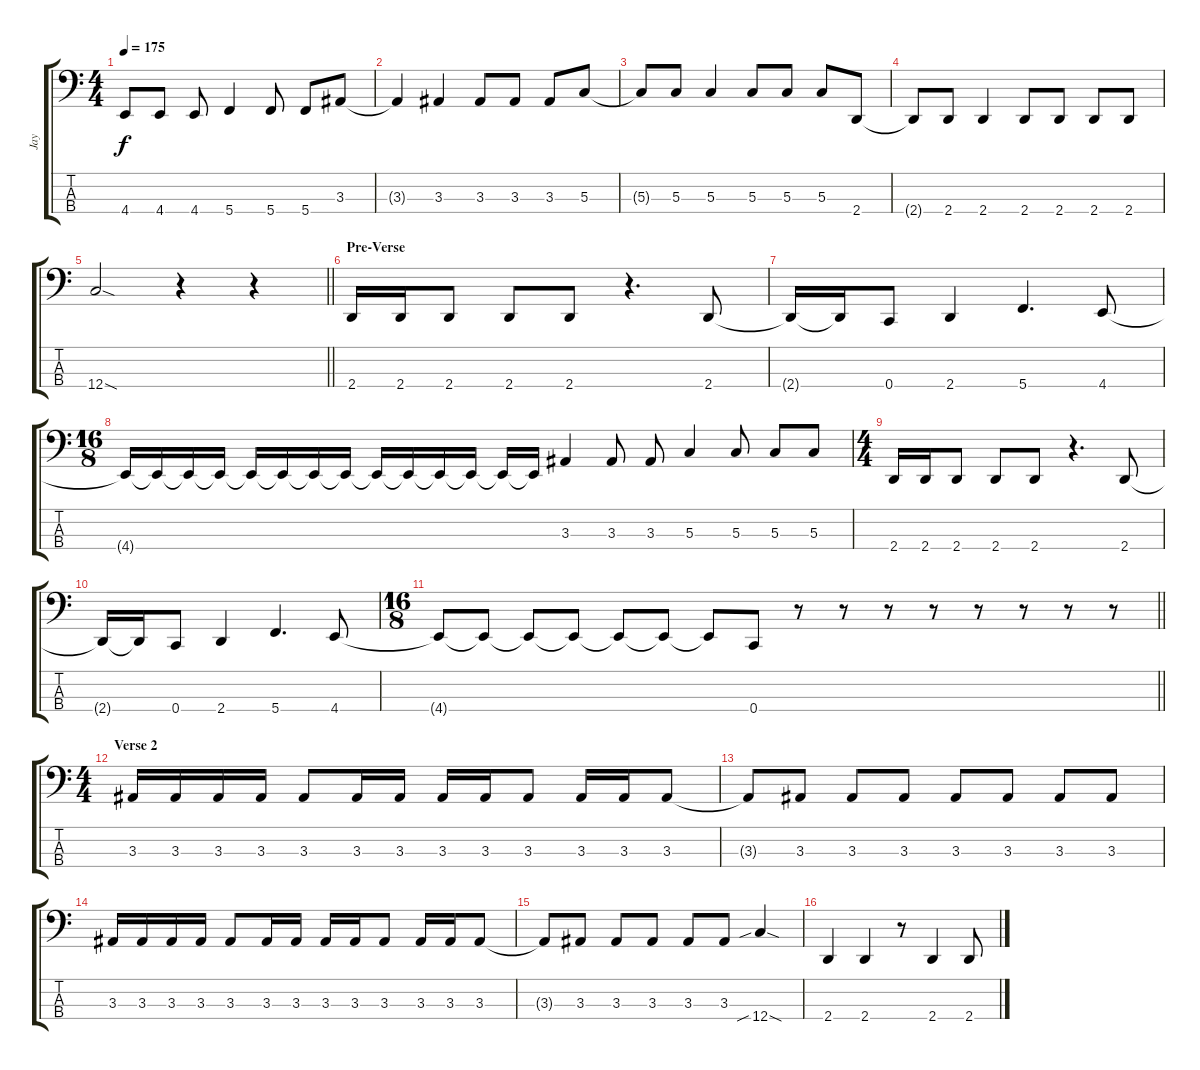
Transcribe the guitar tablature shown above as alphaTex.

\track ("Jay" "Jay") {instrument electricbasspick}
\staff {score tabs}
\tuning (F2 C2 G1 C1) {hide}
\ts (4 4)
\tempo 175
\clef f4
\ks c
4.4{t}.8{dy f} 4.4.8 4.4.8 5.4.4 5.4.8 5.4.8 3.3.8 |
3.3{t}.4 3.3.4 3.3.8 3.3.8 3.3.8 5.3.8 |
5.3{t}.8 5.3.8 5.3.4 5.3.8 5.3.8 5.3.8 2.4.8 |
2.4{t}.8 2.4.8 2.4.4 2.4.8 2.4.8 2.4.8 2.4.8 |
\barLineRight lightlight
12.4{sod}.2 r.4 r.4 |
\section ("" "Pre-Verse")
2.4.16 2.4.16 2.4.8 2.4.8 2.4.8 r.4{d} 2.4.8 |
2.4{t}.16 2.4{t}.16 0.4.8 2.4.4 5.4.4{d} 4.4.8 |
\ts (16 8)
4.4{t}.16 4.4{t}.16 4.4{t}.16 4.4{t}.16 4.4{t}.16 4.4{t}.16 4.4{t}.16 4.4{t}.16 4.4{t}.16 4.4{t}.16 4.4{t}.16 4.4{t}.16 4.4{t}.16 4.4{t}.16 3.3.4 3.3.8 3.3.8 5.3.4 5.3.8 5.3.8 5.3.8 |
\ts (4 4)
2.4.16 2.4.16 2.4.8 2.4.8 2.4.8 r.4{d} 2.4.8 |
2.4{t}.16 2.4{t}.16 0.4.8 2.4.4 5.4.4{d} 4.4.8 |
\ts (16 8)
\barLineRight lightlight
4.4{t}.8 4.4{t}.8 4.4{t}.8 4.4{t}.8 4.4{t}.8 4.4{t}.8 4.4{t}.8 0.4.8 r.8 r.8 r.8 r.8 r.8 r.8 r.8 r.8 |
\ts (4 4)
\section ("" "Verse 2")
3.3.16 3.3.16 3.3.16 3.3.16 3.3.8 3.3.16 3.3.16 3.3.16 3.3.16 3.3.8 3.3.16 3.3.16 3.3.8 |
3.3{t}.8 3.3.8 3.3.8 3.3.8 3.3.8 3.3.8 3.3.8 3.3.8 |
3.3.16 3.3.16 3.3.16 3.3.16 3.3.8 3.3.16 3.3.16 3.3.16 3.3.16 3.3.8 3.3.16 3.3.16 3.3.8 |
3.3{t}.8 3.3.8 3.3.8 3.3.8 3.3.8 3.3.8 12.4{sib sod}.4 |
2.4.4 2.4.4 r.8 2.4.4 2.4.8
